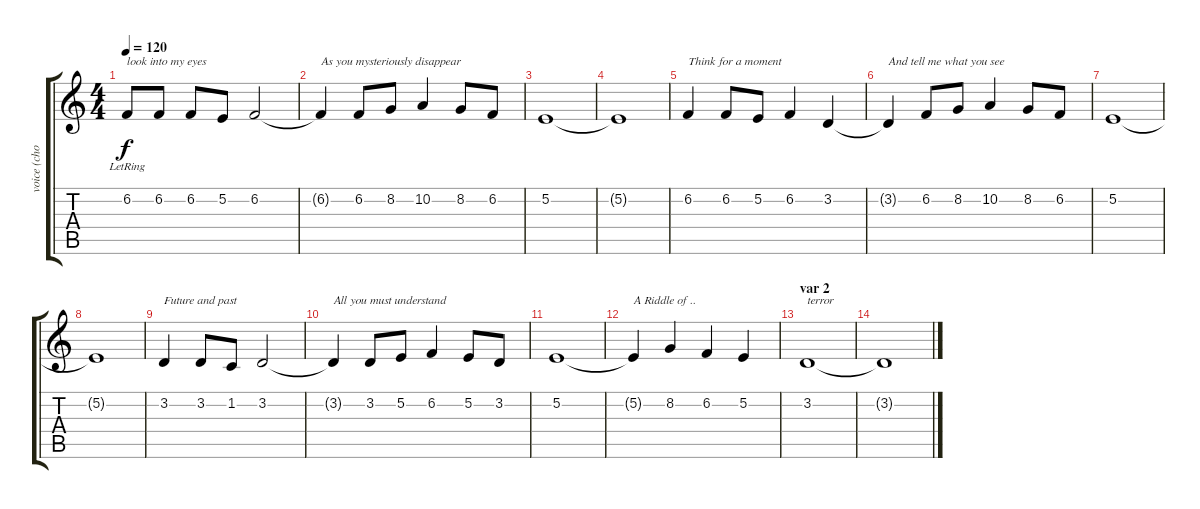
\track ("voice (choral) - Merav and Kiril" "voice (cho") {instrument choiraahs}
\staff {score tabs}
\tuning (E4 B3 G3 D3 A2 E2) {hide}
\ts (4 4)
\tempo 120
\clef g2
\ks c
6.2{lr}.8{txt "look into my eyes" dy f} 6.2.8 6.2.8 5.2.8 6.2.2 |
6.2{t}.4{txt "As you mysteriously disappear"} 6.2.8 8.2.8 10.2.4 8.2.8 6.2.8 |
5.2.1 |
5.2{t}.1 |
6.2.4{txt "Think for a moment"} 6.2.8 5.2.8 6.2.4 3.2.4 |
3.2{t}.4{txt "And tell me what you see"} 6.2.8 8.2.8 10.2.4 8.2.8 6.2.8 |
5.2.1 |
5.2{t}.1 |
3.2.4{txt "Future and past"} 3.2.8 1.2.8 3.2.2 |
3.2{t}.4{txt "All you must understand"} 3.2.8 5.2.8 6.2.4 5.2.8 3.2.8 |
5.2.1 |
5.2{t}.4{txt "A Riddle of .."} 8.2.4 6.2.4 5.2.4 |
\section ("" "var 2")
3.2.1{txt "terror"} |
3.2{t}.1{volume 0}
